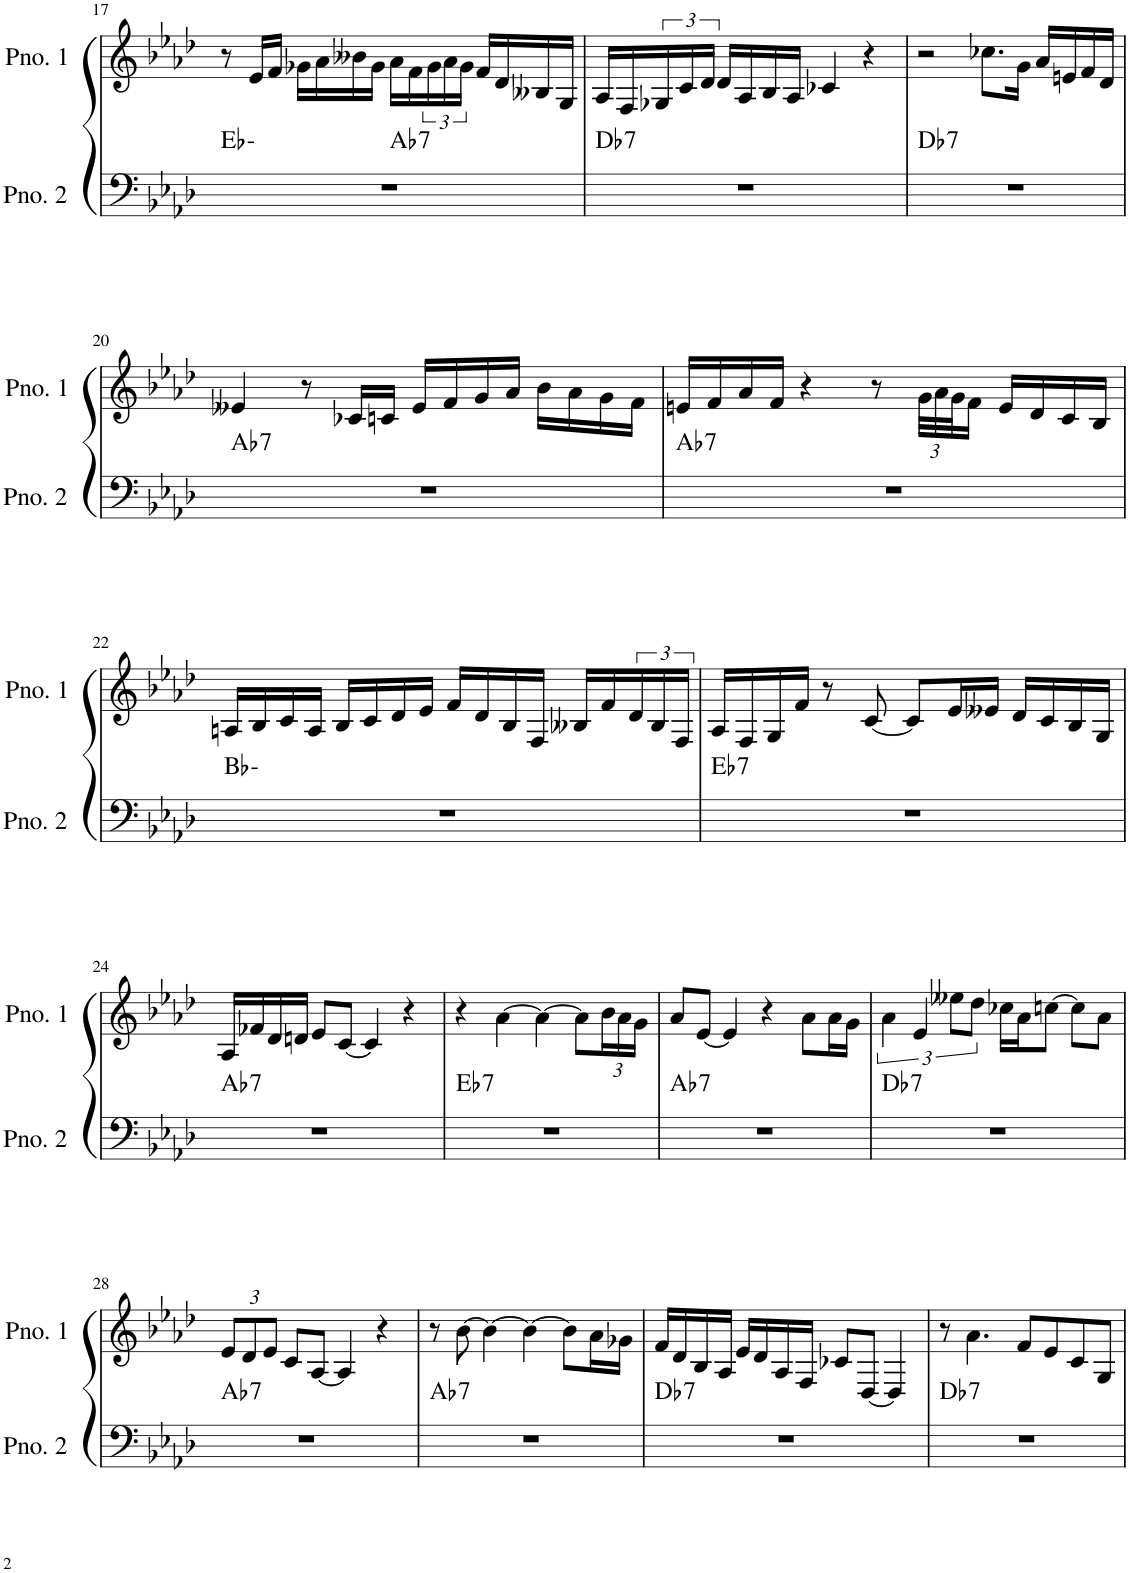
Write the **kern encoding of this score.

**kern	**harte	**kern
*part2	*part2	*part1
*staff2	*	*staff1
*I"ピアノ 2	*	*I"ピアノ 1
!!LO:PB:g=z
*clefF4	*	*clefG2
*k[b-e-a-d-]	*	*k[b-e-a-d-]
*M4/4	*	*M4/4
=17	=17	=17
*^	*	*
1r	2ryy	Eb:min	8r
.	.	.	16e-/LL
.	.	.	16f/JJ
.	.	.	16g-X\LL
.	.	.	16a-\
.	.	.	16b--X\
.	.	.	16g-\JJ
!	!	!LO:H:kt=7	!
.	2ryy	Ab:7	16a-\LL
.	.	.	16f\
.	.	.	24g-\
.	.	.	24a-\
.	.	.	24g-\JJ
.	.	.	16f/LL
.	.	.	16d-/
.	.	.	16B--X/
.	.	.	16G/JJ
=18	=18	=18	=18
!	!	!LO:H:kt=7	!
*v	*v	*	*
1r	Db:7	16A-/LL
.	.	16F/
.	.	24G-X/
.	.	24c/
.	.	24d-/JJ
.	.	16d-/LL
.	.	16A-/
.	.	16B-/
.	.	16A-/JJ
.	.	4c-X/
.	.	4r
=19	=19	=19
!	!LO:H:kt=7	!
1r	Db:7	2r
.	.	8.cc-X\L
.	.	16g\Jk
.	.	16a-/LL
.	.	16en/
.	.	16f/
.	.	16d-/JJ
!!LO:LB:g=z
=20	=20	=20
!	!LO:H:kt=7	!
1r	Ab:7	4e--X/
.	.	8r
.	.	16c-X/LL
.	.	16cn/JJ
.	.	16e--/LL
.	.	16f/
.	.	16g/
.	.	16a-/JJ
.	.	16b-\LL
.	.	16a-\
.	.	16g\
.	.	16f\JJ
=21	=21	=21
!	!LO:H:kt=7	!
1r	Ab:7	16en/LL
.	.	16f/
.	.	16a-/
.	.	16f/JJ
.	.	4r
.	.	8r
*	*	*Xbrackettup
.	.	48g\LLL
.	.	48a-\
.	.	48g\J
.	.	16f\JJ
.	.	16e/LL
.	.	16d-/
.	.	16c/
.	.	16B-/JJ
!!LO:LB:g=z
=22	=22	=22
1r	Bb:min	16An/LL
.	.	16B-/
.	.	16c/
.	.	16A/JJ
.	.	16B-/LL
.	.	16c/
.	.	16d-/
.	.	16e-/JJ
.	.	16f/LL
.	.	16d-/
.	.	16B-/
.	.	16F/JJ
.	.	16B--X/LL
.	.	16f/
*	*	*brackettup
.	.	24d-/
.	.	24B--/
.	.	24F/JJ
=23	=23	=23
!	!LO:H:kt=7	!
1r	Eb:7	16A-/LL
.	.	16F/
.	.	16G/
.	.	16f/JJ
.	.	8r
.	.	[8c/
.	.	8c/L]
.	.	16e-/L
.	.	16e--X/JJ
.	.	16d-/LL
.	.	16c/
.	.	16B-/
.	.	16G/JJ
!!LO:LB:g=z
=24	=24	=24
!	!LO:H:kt=7	!
1r	Ab:7	16A-/LL
.	.	16f-X/
.	.	16d-/
.	.	16dn/JJ
.	.	8e-/L
.	.	[8c/J
.	.	4c/]
.	.	4r
=25	=25	=25
!	!LO:H:kt=7	!
1r	Eb:7	4r
.	.	[4a-\
.	.	4a-\_
.	.	8a-\L]
*	*	*Xbrackettup
.	.	24b-\L
.	.	24a-\
.	.	24g\JJ
=26	=26	=26
!	!LO:H:kt=7	!
1r	Ab:7	8a-/L
.	.	[8e-/J
.	.	4e-/]
.	.	4r
.	.	8a-\L
.	.	16a-\L
.	.	16g\JJ
=27	=27	=27
*	*	*brackettup
!	!LO:H:kt=7	!
1r	Db:7	6a-\
.	.	6e-/
.	.	12ee--X\L
.	.	12dd-\J
.	.	16cc-X\LL
.	.	16a-\J
.	.	[8ccn\J
.	.	8cc\L]
.	.	8a-\J
!!LO:LB:g=z
=28	=28	=28
*	*	*Xbrackettup
!	!LO:H:kt=7	!
1r	Ab:7	12e-/L
.	.	12d-/
.	.	12e-/J
.	.	8c/L
.	.	[8A-/J
.	.	4A-/]
.	.	4r
=29	=29	=29
!	!LO:H:kt=7	!
1r	Ab:7	8r
.	.	[8b-\
.	.	4b-\_
.	.	4b-\_
.	.	8b-\L]
.	.	16a-\L
.	.	16g-X\JJ
=30	=30	=30
!	!LO:H:kt=7	!
1r	Db:7	16f/LL
.	.	16d-/
.	.	16B-/
.	.	16A-/JJ
.	.	16e-/LL
.	.	16d-/
.	.	16A-/
.	.	16F/JJ
.	.	8c-X/L
.	.	[8D-/J
.	.	4D-/]
=31	=31	=31
!	!LO:H:kt=7	!
1r	Db:7	8r
.	.	4.a-\
.	.	8f/L
.	.	8e-/
.	.	8c/
.	.	8G/J
=	=	=
*-	*-	*-
